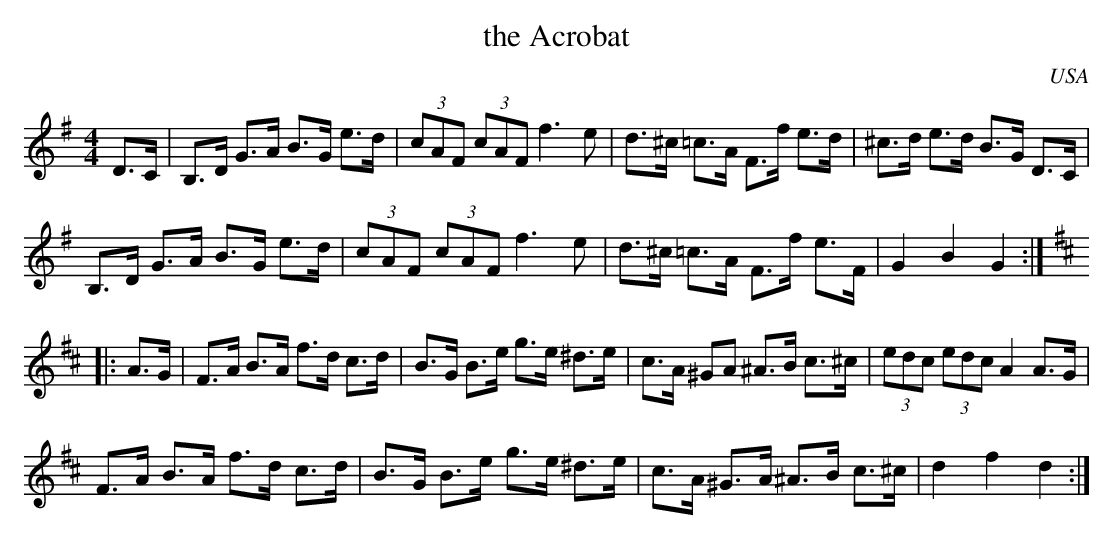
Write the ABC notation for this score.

X:1
T:the Acrobat
L:1/8
M:4/4
O:USA
K:G
D>C |\
B,>D G>A B>G e>d  | (3cAF (3cAF f3e | \
d>^c =c>A F>f e>d | ^c>d e>d B>G D>C |
B,>D G>A B>G e>d  | (3cAF (3cAF f3e  |\
d>^c =c>A F>f e>F | G2 B2 G2::
K:D
A>G|\
F>A B>A f>d c>d  | B>G B>e g>e ^d>e |\
c>A ^GA ^A>B c>^c|(3edc (3edc A2 A>G |
F>A B>A f>d c>d  | B>G B>e g>e ^d>e |\
c>A ^G>A ^A>B c>^c|d2 f2 d2:|
